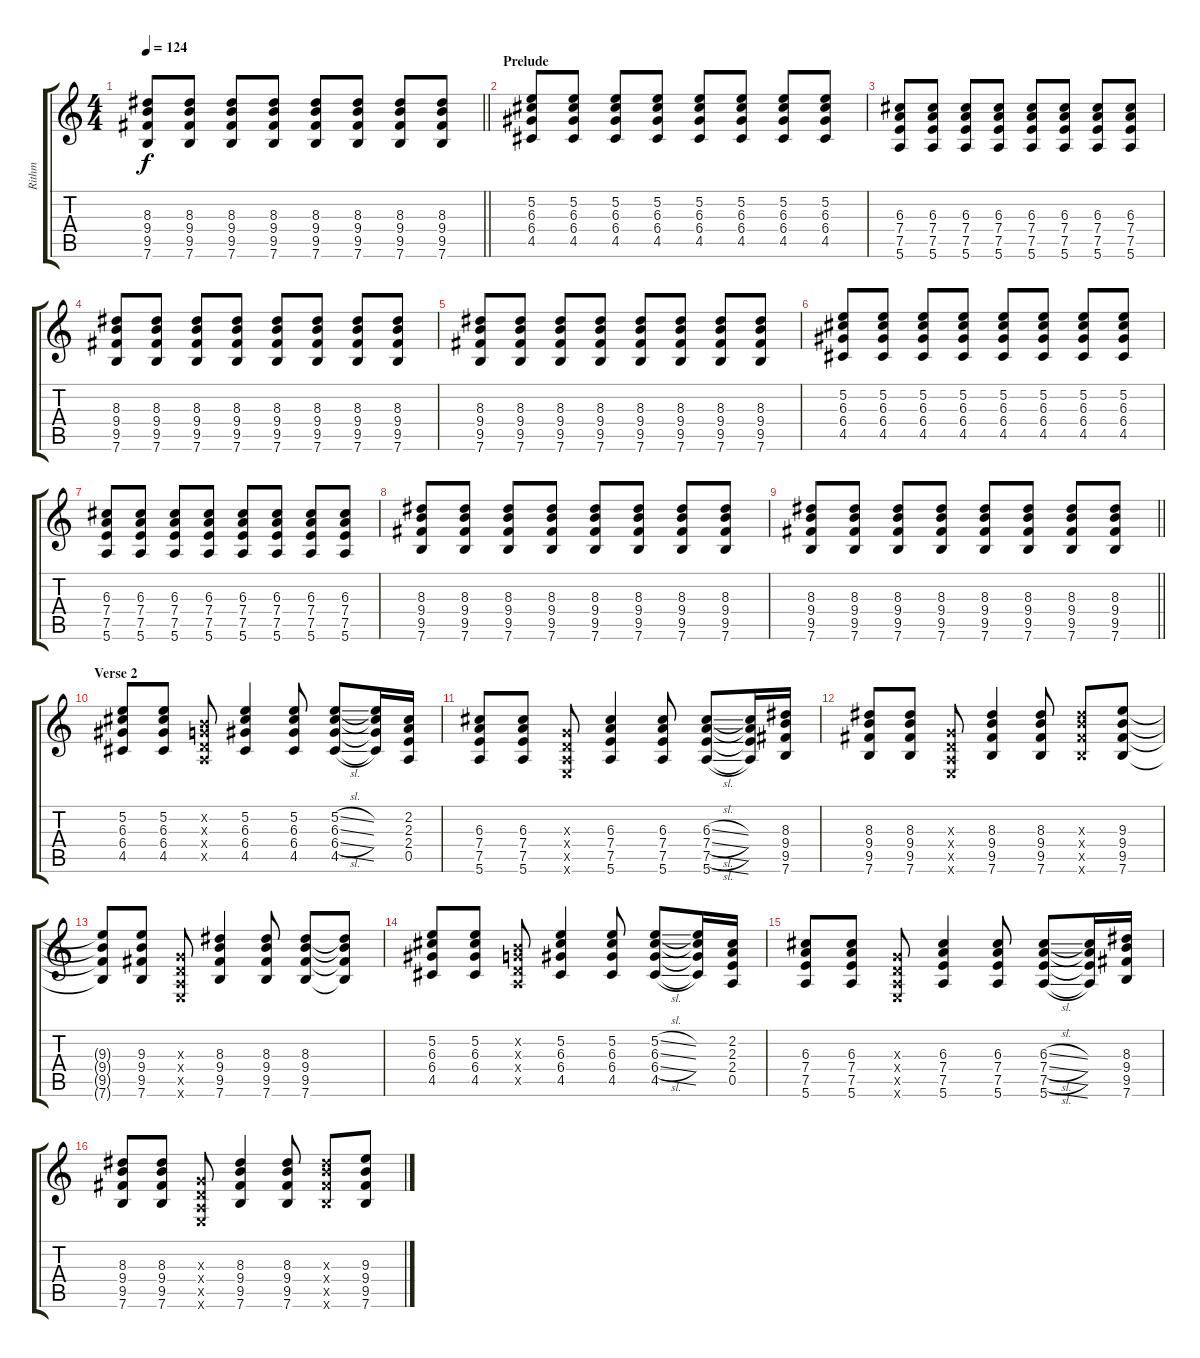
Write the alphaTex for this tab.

\track ("Rithm" "Rithm") {instrument electricguitarclean}
\staff {score tabs}
\tuning (E4 B3 G3 D3 A2 E2) {hide}
\ts (4 4)
\tempo 124
\clef g2
\barLineRight lightlight
\ks c
(8.3 9.4 9.5 7.6).8{dy f} (8.3 9.4 9.5 7.6).8 (8.3 9.4 9.5 7.6).8 (8.3 9.4 9.5 7.6).8 (8.3 9.4 9.5 7.6).8 (8.3 9.4 9.5 7.6).8 (8.3 9.4 9.5 7.6).8 (8.3 9.4 9.5 7.6).8 |
\section ("" "Prelude")
(5.2 6.3 6.4 4.5).8 (5.2 6.3 6.4 4.5).8 (5.2 6.3 6.4 4.5).8 (5.2 6.3 6.4 4.5).8 (5.2 6.3 6.4 4.5).8 (5.2 6.3 6.4 4.5).8 (5.2 6.3 6.4 4.5).8 (5.2 6.3 6.4 4.5).8 |
(6.3 7.4 7.5 5.6).8 (6.3 7.4 7.5 5.6).8 (6.3 7.4 7.5 5.6).8 (6.3 7.4 7.5 5.6).8 (6.3 7.4 7.5 5.6).8 (6.3 7.4 7.5 5.6).8 (6.3 7.4 7.5 5.6).8 (6.3 7.4 7.5 5.6).8 |
(8.3 9.4 9.5 7.6).8 (8.3 9.4 9.5 7.6).8 (8.3 9.4 9.5 7.6).8 (8.3 9.4 9.5 7.6).8 (8.3 9.4 9.5 7.6).8 (8.3 9.4 9.5 7.6).8 (8.3 9.4 9.5 7.6).8 (8.3 9.4 9.5 7.6).8 |
(8.3 9.4 9.5 7.6).8 (8.3 9.4 9.5 7.6).8 (8.3 9.4 9.5 7.6).8 (8.3 9.4 9.5 7.6).8 (8.3 9.4 9.5 7.6).8 (8.3 9.4 9.5 7.6).8 (8.3 9.4 9.5 7.6).8 (8.3 9.4 9.5 7.6).8 |
(5.2 6.3 6.4 4.5).8 (5.2 6.3 6.4 4.5).8 (5.2 6.3 6.4 4.5).8 (5.2 6.3 6.4 4.5).8 (5.2 6.3 6.4 4.5).8 (5.2 6.3 6.4 4.5).8 (5.2 6.3 6.4 4.5).8 (5.2 6.3 6.4 4.5).8 |
(6.3 7.4 7.5 5.6).8 (6.3 7.4 7.5 5.6).8 (6.3 7.4 7.5 5.6).8 (6.3 7.4 7.5 5.6).8 (6.3 7.4 7.5 5.6).8 (6.3 7.4 7.5 5.6).8 (6.3 7.4 7.5 5.6).8 (6.3 7.4 7.5 5.6).8 |
(8.3 9.4 9.5 7.6).8 (8.3 9.4 9.5 7.6).8 (8.3 9.4 9.5 7.6).8 (8.3 9.4 9.5 7.6).8 (8.3 9.4 9.5 7.6).8 (8.3 9.4 9.5 7.6).8 (8.3 9.4 9.5 7.6).8 (8.3 9.4 9.5 7.6).8 |
\barLineRight lightlight
(8.3 9.4 9.5 7.6).8 (8.3 9.4 9.5 7.6).8 (8.3 9.4 9.5 7.6).8 (8.3 9.4 9.5 7.6).8 (8.3 9.4 9.5 7.6).8 (8.3 9.4 9.5 7.6).8 (8.3 9.4 9.5 7.6).8 (8.3 9.4 9.5 7.6).8 |
\section ("" "Verse 2")
(5.2 6.3 6.4 4.5).8 (5.2 6.3 6.4 4.5).8 (0.2{x} 0.3{x} 0.4{x} 0.5{x}).8 (5.2 6.3 6.4 4.5).4 (5.2 6.3 6.4 4.5).8 (5.2{sl} 6.3{sl} 6.4{sl} 4.5{sl}).8 (5.2{t} 6.3{t} 6.4{t} 4.5{t}).16 (2.2 2.3 2.4 0.5).16 |
(6.3 7.4 7.5 5.6).8 (6.3 7.4 7.5 5.6).8 (0.3{x} 0.4{x} 0.5{x} 0.6{x}).8 (6.3 7.4 7.5 5.6).4 (6.3 7.4 7.5 5.6).8 (6.3{sl} 7.4{sl} 7.5{sl} 5.6{sl}).8 (6.3{t} 7.4{t} 7.5{t} 5.6{t}).16 (8.3 9.4 9.5 7.6).16 |
(8.3 9.4 9.5 7.6).8 (8.3 9.4 9.5 7.6).8 (0.3{x} 0.4{x} 0.5{x} 0.6{x}).8 (8.3 9.4 9.5 7.6).4 (8.3 9.4 9.5 7.6).8 (8.3{x} 9.4{x} 9.5{x} 7.6{x}).8 (9.3 9.4 9.5 7.6).8 |
(9.3{t} 9.4{t} 9.5{t} 7.6{t}).8 (9.3 9.4 9.5 7.6).8 (0.3{x} 0.4{x} 0.5{x} 0.6{x}).8 (8.3 9.4 9.5 7.6).4 (8.3 9.4 9.5 7.6).8 (8.3 9.4 9.5 7.6).8 (8.3{t} 9.4{t} 9.5{t} 7.6{t}).8 |
(5.2 6.3 6.4 4.5).8 (5.2 6.3 6.4 4.5).8 (0.2{x} 0.3{x} 0.4{x} 0.5{x}).8 (5.2 6.3 6.4 4.5).4 (5.2 6.3 6.4 4.5).8 (5.2{sl} 6.3{sl} 6.4{sl} 4.5{sl}).8 (5.2{t} 6.3{t} 6.4{t} 4.5{t}).16 (2.2 2.3 2.4 0.5).16 |
(6.3 7.4 7.5 5.6).8 (6.3 7.4 7.5 5.6).8 (0.3{x} 0.4{x} 0.5{x} 0.6{x}).8 (6.3 7.4 7.5 5.6).4 (6.3 7.4 7.5 5.6).8 (6.3{sl} 7.4{sl} 7.5{sl} 5.6{sl}).8 (6.3{t} 7.4{t} 7.5{t} 5.6{t}).16 (8.3 9.4 9.5 7.6).16 |
(8.3 9.4 9.5 7.6).8 (8.3 9.4 9.5 7.6).8 (0.3{x} 0.4{x} 0.5{x} 0.6{x}).8 (8.3 9.4 9.5 7.6).4 (8.3 9.4 9.5 7.6).8 (8.3{x} 9.4{x} 9.5{x} 7.6{x}).8 (9.3 9.4 9.5 7.6).8
